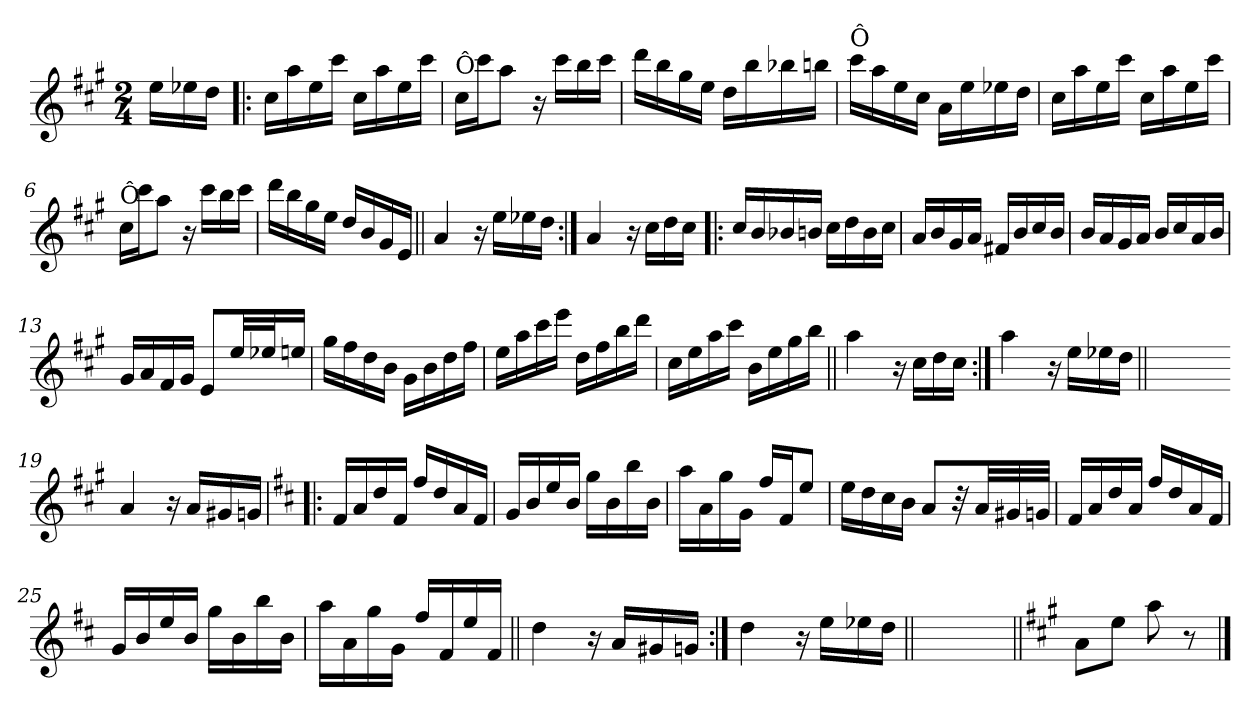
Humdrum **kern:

**kern
*part1
*staff1
*clefG2
*k[f#c#g#]
*A:
*M2/4
=
16ee\LL
16ee-X\
16dd\JJ
=1!|:
16cc#\LL
16aa\
16ee\
16ccc#\JJ
16cc#\LL
16aa\
16ee\
16ccc#\JJ
=2
!LO:TX:a:t=Ô
16cc#\LL
16ccc#\J
8aa\J
16r
16ccc#\LL
16bb\
16ccc#\JJ
=3
16ddd\LL
16bb\
16gg#\
16ee\JJ
16dd\LL
16bb\
16bb-X\
16bbn\JJ
!!LO:LB:g=z
=4
!LO:TX:a:t=Ô
16ccc#\LL
16aa\
16ee\
16cc#\JJ
16a\LL
16ee\
16ee-X\
16dd\JJ
=5
16cc#\LL
16aa\
16ee\
16ccc#\JJ
16cc#\LL
16aa\
16ee\
16ccc#\JJ
=6
!LO:TX:a:t=Ô
16cc#\LL
16ccc#\J
8aa\J
16r
16ccc#\LL
16bb\
16ccc#\JJ
=7
16ddd\LL
16bb\
16gg#\
16ee\JJ
16dd/LL
16b/
16g#/
16e/JJ
!!LO:LB:g=z
=8||
4a/
16r
16ee\LL
16ee-X\
16dd\JJ
=9:|!
4a/
16r
16cc#\LL
16dd\
16cc#\JJ
=10!|:
16cc#/LL
16b/
16b-X/
16bn/JJ
16cc#\LL
16dd\
16b\
16cc#\JJ
=11
16a/LL
16b/
16g#/
16a/JJ
16f#X/LL
16b/
16cc#/
16b/JJ
!!LO:LB:g=z
=12
16b/LL
16a/
16g#/
16a/JJ
16b/LL
16cc#/
16a/
16b/JJ
=13
16g#/LL
16a/
16f#/
16g#/JJ
8e/L
32ee/LL
32ee-X/J
16een/JJ
=14
16gg#\LL
16ff#\
16dd\
16b\JJ
16g#\LL
16b\
16dd\
16ff#\JJ
=15
16ee\LL
16aa\
16ccc#\
16eee\JJ
16dd\LL
16ff#\
16bb\
16ddd\JJ
!!LO:LB:g=z
=16
16cc#\LL
16ee\
16aa\
16ccc#\JJ
16b\LL
16ee\
16gg#\
16bb\JJ
=17||
4aa\
16r
16cc#\LL
16dd\
16cc#\JJ
=18:|!
4aa\
16r
16ee\LL
16ee-X\
16dd\JJ
=18X181||
2ryy
!!LO:LB:g=z
=19-
4a/
16r
16a/LL
16g#X/
16gn/JJ
=20!|:
*k[f#c#]
*D:
16f#/LL
16a/
16dd/
16f#/JJ
16ff#/LL
16dd/
16a/
16f#/JJ
=21
16g/LL
16b/
16ee/
16b/JJ
16gg\LL
16b\
16bb\
16b\JJ
=22
16aa\LL
16a\
16gg\
16g\JJ
16ff#/LL
16f#/J
8ee/J
!!LO:LB:g=z
=23
16ee\LL
16dd\
16cc#\
16b\JJ
8a/L
32r
32a/LL
32g#X/
32gn/JJJ
=24
16f#/LL
16a/
16dd/
16a/JJ
16ff#/LL
16dd/
16a/
16f#/JJ
=25
16g/LL
16b/
16ee/
16b/JJ
16gg\LL
16b\
16bb\
16b\JJ
=26
16aa\LL
16a\
16gg\
16g\JJ
16ff#/LL
16f#/
16ee/
16f#/JJ
!!LO:LB:g=z
=27||
4dd\
16r
16a/LL
16g#X/
16gn/JJ
=28:|!
4dd\
16r
16ee\LL
16ee-X\
16dd\JJ
=28X282||
2ryy
=29||
*k[f#c#g#]
*A:
8a\L
8ee\J
8aa\
8r
==
*-
